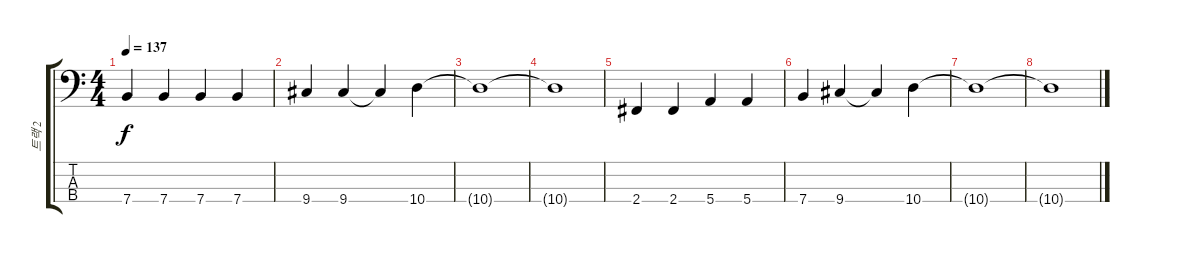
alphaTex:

\track ("트랙 2" "트랙 2") {instrument electricbassfinger}
\staff {score tabs}
\tuning (G2 D2 A1 E1) {hide}
\ts (4 4)
\tempo 137
\clef f4
\ks c
7.4.4{dy f} 7.4.4 7.4.4 7.4.4 |
9.4.4 9.4.4 9.4{t}.4 10.4.4 |
10.4{t}.1 |
10.4{t}.1 |
2.4.4 2.4.4 5.4.4 5.4.4 |
7.4.4 9.4.4 9.4{t}.4 10.4.4 |
10.4{t}.1 |
10.4{t}.1
